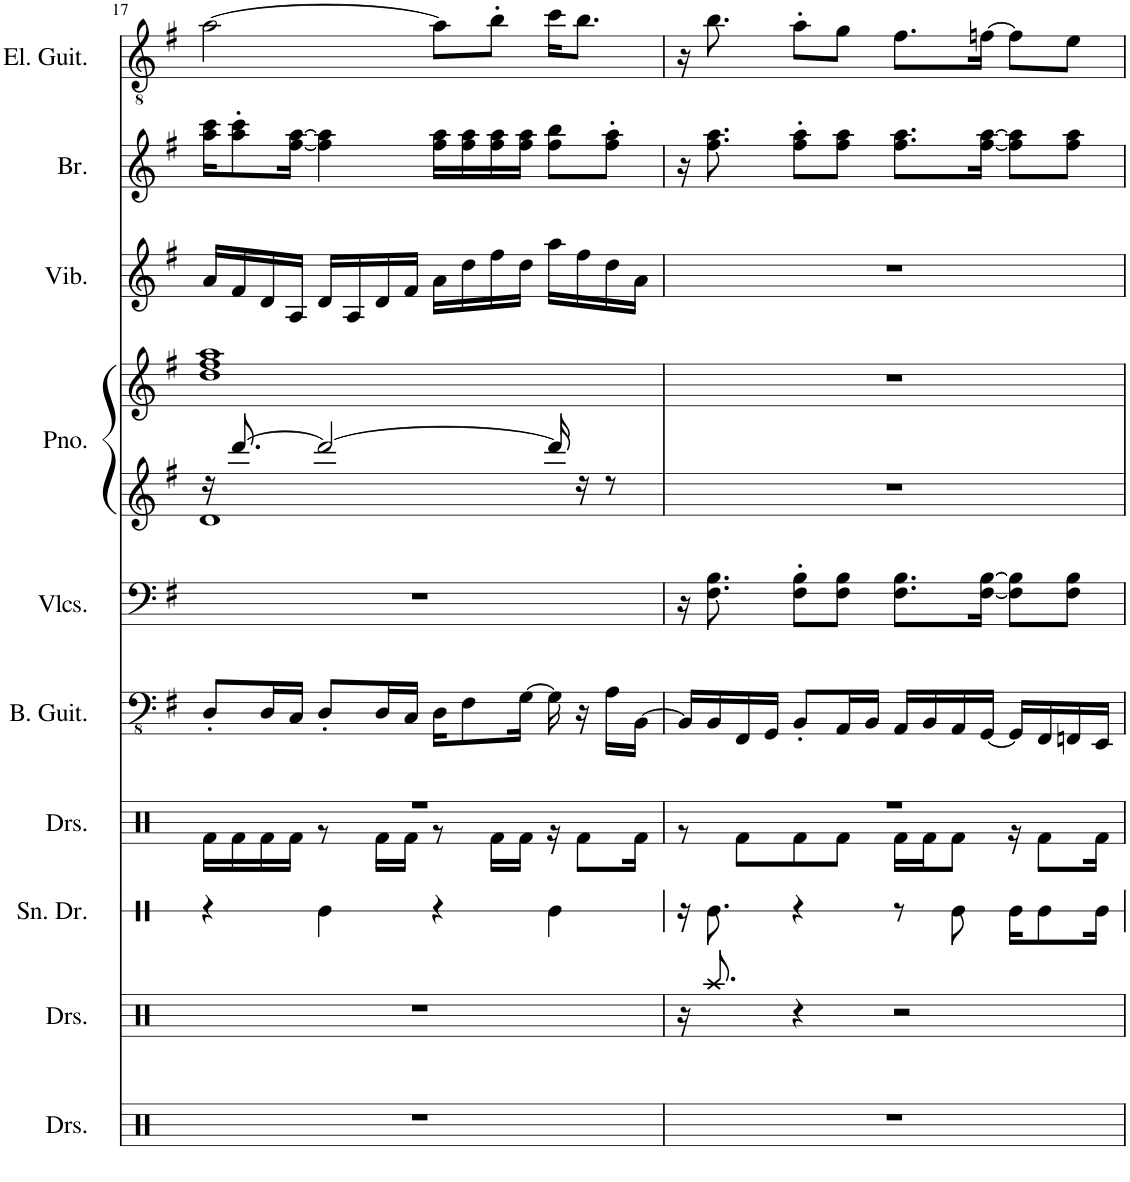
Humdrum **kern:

**kern	**kern	**kern	**kern	**kern	**kern	**kern	**kern	**kern	**kern	**kern
*part10	*part9	*part8	*part7	*part6	*part5	*part4	*part4	*part3	*part2	*part1
*staff11	*staff10	*staff9	*staff8	*staff7	*staff6	*staff5	*staff4	*staff3	*staff2	*staff1
*I"Drumset	*I"Drumset	*I"Snare Drum	*I"Drumset	*I"Bass Guitar	*I"Violoncellos	*I"Piano	*	*I"Vibraphone	*I"Brass	*I"Electric Guitar
*I'Drs.	*I'Drs.	*I'Sn. Dr.	*I'Drs.	*I'B. Guit.	*I'Vlcs.	*I'Pno.	*	*I'Vib.	*I'Br.	*I'El. Guit.
!!LO:PB:g=z
*clefX	*clefX	*clefX	*clefX	*clefFv4	*clefF4	*clefG2	*clefG2	*clefG2	*clefG2	*clefGv2
*k[]	*k[]	*k[]	*k[]	*k[f#]	*k[f#]	*k[f#]	*k[f#]	*k[f#]	*k[f#]	*k[f#]
*M4/4	*M4/4	*M4/4	*M4/4	*M4/4	*M4/4	*M4/4	*M4/4	*M4/4	*M4/4	*M4/4
=17	=17	=17	=17	=17	=17	=17	=17	=17	=17	=17
*	*	*	*^	*	*	*^	*	*	*	*
1r	1r	4r	1r	16Rf\LL	8DD'/L	1r	16r	1d	1dd 1ff# 1aa	16a/LL	16aa\ 16ccc\KL	[2a\
.	.	.	.	16Rf\	.	.	[8.ddd/	.	.	16f#/	8aa\' 8ccc\'	.
.	.	.	.	16Rf\	16DD/L	.	.	.	.	16d/	.	.
.	.	.	.	16Rf\JJ	16CC/JJ	.	.	.	.	16A/JJ	[16ff#\ [16aa\Jk	.
.	.	4Re\	.	8r	8DD'/L	.	2ddd/_	.	.	16d/LL	4ff#\] 4aa\]	.
.	.	.	.	.	.	.	.	.	.	16A/	.	.
.	.	.	.	16Rf\LL	16DD/L	.	.	.	.	16d/	.	.
.	.	.	.	16Rf\JJ	16CC/JJ	.	.	.	.	16f#/JJ	.	.
.	.	4r	.	8r	16DD\KL	.	.	.	.	16a\LL	16ff#\ 16aa\LL	8a\L]
.	.	.	.	.	8FF#\	.	.	.	.	16dd\	16ff#\ 16aa\	.
.	.	.	.	16Rf\LL	.	.	.	.	.	16ff#\	16ff#\ 16aa\	8b'\J
.	.	.	.	16Rf\JJ	[16GG\Jk	.	.	.	.	16dd\JJ	16ff#\ 16aa\JJ	.
.	.	4Re\	.	16r	16GG\]	.	16ddd/]	.	.	16aa\LL	8ff#\ 8bb\L	16cc\KL
.	.	.	.	8Rf\L	16r	.	16r	.	.	16ff#\	.	8.b\J
.	.	.	.	.	16AA\LL	.	8r	.	.	16dd\	8ff#\' 8aa\'J	.
.	.	.	.	16Rf\Jk	[16BBB\JJ	.	.	.	.	16a\JJ	.	.
*	*	*	*	*	*	*	*v	*v	*	*	*	*
=18	=18	=18	=18	=18	=18	=18	=18	=18	=18	=18	=18
1r	16r	16r	1r	8r	16BBB/LL]	16r	1r	1r	1r	16r	16r
.	8.Raa/	8.Re\	.	.	16BBB/	8.F#\ 8.B\	.	.	.	8.ff#\ 8.aa\	8.b\
.	.	.	.	8Rf\L	16FFF#/	.	.	.	.	.	.
.	.	.	.	.	16GGG/JJ	.	.	.	.	.	.
.	4r	4r	.	8Rf\	8BBB'/L	8F#\' 8B\'L	.	.	.	8ff#\' 8aa\'L	8a'\L
.	.	.	.	8Rf\J	16AAA/L	8F#\ 8B\J	.	.	.	8ff#\ 8aa\J	8g\J
.	.	.	.	.	16BBB/JJ	.	.	.	.	.	.
.	2r	8r	.	16Rf\LL	16AAA/LL	8.F#\ 8.B\L	.	.	.	8.ff#\ 8.aa\L	8.f#\L
.	.	.	.	16Rf\J	16BBB/	.	.	.	.	.	.
.	.	8Re\	.	8Rf\J	16AAA/	.	.	.	.	.	.
.	.	.	.	.	[16GGG/JJ	[16F#\ [16B\Jk	.	.	.	[16ff#\ [16aa\Jk	[16fn\Jk
.	.	16Re\KL	.	16r	16GGG/LL]	8F#\] 8B\]L	.	.	.	8ff#\] 8aa\]L	8f\L]
.	.	8Re\	.	8Rf\L	16FFF#/	.	.	.	.	.	.
.	.	.	.	.	16FFFn/	8F#\ 8B\J	.	.	.	8ff#\ 8aa\J	8e\J
.	.	16Re\Jk	.	16Rf\Jk	16EEE/JJ	.	.	.	.	.	.
*	*	*	*v	*v	*	*	*	*	*	*	*
=	=	=	=	=	=	=	=	=	=	=
*-	*-	*-	*-	*-	*-	*-	*-	*-	*-	*-
